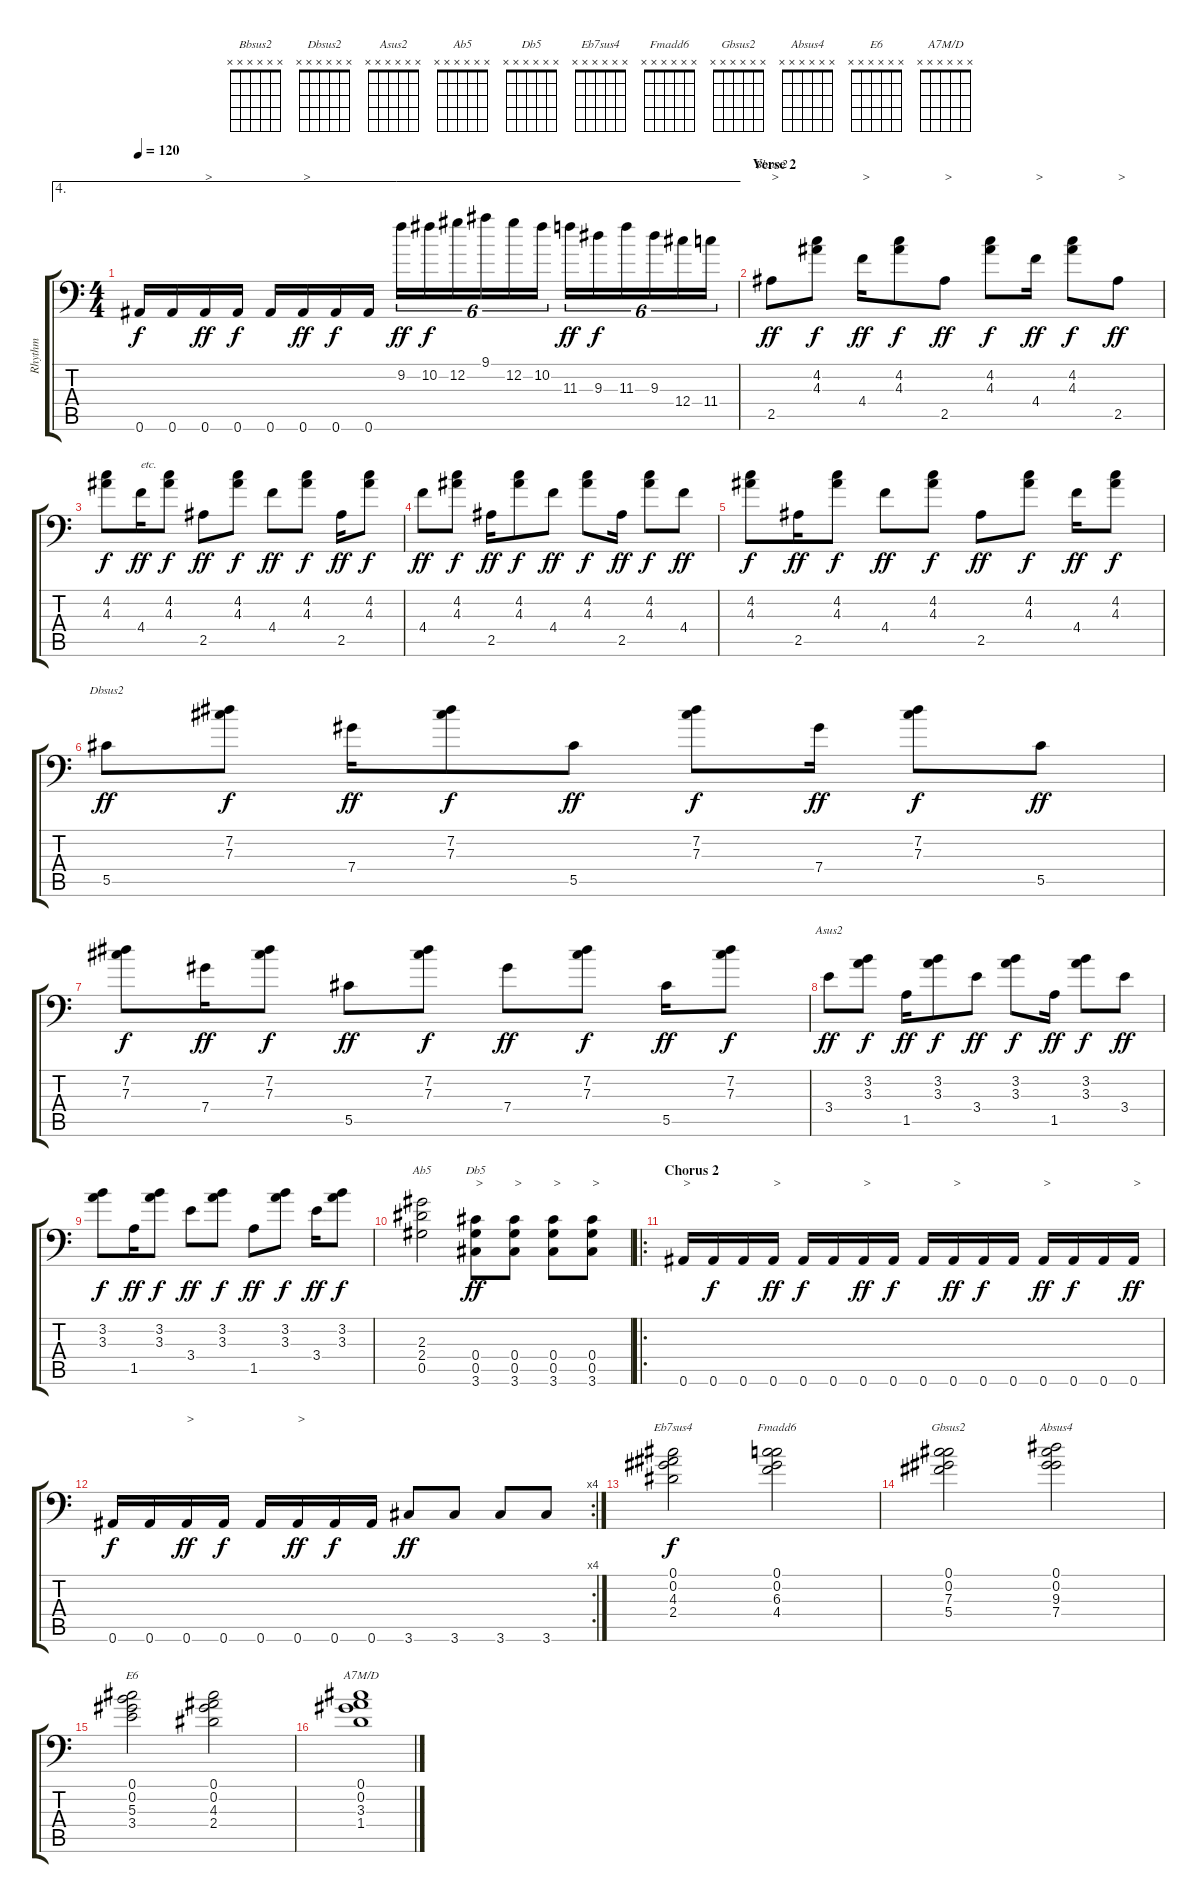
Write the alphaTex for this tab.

\track ("Rhythm" "Rhythm") {instrument distortionguitar}
\staff {score tabs}
\tuning (Db4 Ab3 Gb3 Db3 Ab2 Bb1) {hide}
\chord ("Bbsus2" x x x x x x) {firstfret 0}
\chord ("Dbsus2" x x x x x x) {firstfret 0}
\chord ("Asus2" x x x x x x) {firstfret 0}
\chord ("Ab5" x x x x x x) {firstfret 0}
\chord ("Db5" x x x x x x) {firstfret 0}
\chord ("Eb7sus4" x x x x x x) {firstfret 0}
\chord ("Fmadd6" x x x x x x) {firstfret 0}
\chord ("Gbsus2" x x x x x x) {firstfret 0}
\chord ("Absus4" x x x x x x) {firstfret 0}
\chord ("E6" x x x x x x) {firstfret 0}
\chord ("A7M/D" x x x x x x) {firstfret 0}
\ae 4
\ts (4 4)
\tempo 120
\clef f4
\ks c
0.6.16{dy f} 0.6.16 0.6.16{txt ">" dy ff} 0.6.16{dy f} 0.6.16 0.6.16{txt ">" dy ff} 0.6.16{dy f} 0.6.16 9.2.16{tu (6 4) dy ff} 10.2.16{tu (6 4) dy f} 12.2.16{tu (6 4)} 9.1.16{tu (6 4)} 12.2.16{tu (6 4)} 10.2.16{tu (6 4)} 11.3.16{tu (6 4) dy ff} 9.3.16{tu (6 4) dy f} 11.3.16{tu (6 4)} 9.3.16{tu (6 4)} 12.4.16{tu (6 4)} 11.4.16{tu (6 4)} |
\section ("" "Verse 2")
2.5.8{ch "Bbsus2" txt ">" dy ff} (4.2 4.3).8{dy f} 4.4.16{txt ">" dy ff} (4.2 4.3).8{dy f} 2.5.8{txt ">" dy ff} (4.2 4.3).8{dy f} 4.4.16{txt ">" dy ff} (4.2 4.3).8{dy f} 2.5.8{txt ">" dy ff} |
(4.2 4.3).8{dy f} 4.4.16{txt "etc." dy ff} (4.2 4.3).8{dy f} 2.5.8{dy ff} (4.2 4.3).8{dy f} 4.4.8{dy ff} (4.2 4.3).8{dy f} 2.5.16{dy ff} (4.2 4.3).8{dy f} |
4.4.8{dy ff} (4.2 4.3).8{dy f} 2.5.16{dy ff} (4.2 4.3).8{dy f} 4.4.8{dy ff} (4.2 4.3).8{dy f} 2.5.16{dy ff} (4.2 4.3).8{dy f} 4.4.8{dy ff} |
(4.2 4.3).8{dy f} 2.5.16{dy ff} (4.2 4.3).8{dy f} 4.4.8{dy ff} (4.2 4.3).8{dy f} 2.5.8{dy ff} (4.2 4.3).8{dy f} 4.4.16{dy ff} (4.2 4.3).8{dy f} |
5.5.8{ch "Dbsus2" dy ff} (7.2 7.3).8{dy f} 7.4.16{dy ff} (7.2 7.3).8{dy f} 5.5.8{dy ff} (7.2 7.3).8{dy f} 7.4.16{dy ff} (7.2 7.3).8{dy f} 5.5.8{dy ff} |
(7.2 7.3).8{dy f} 7.4.16{dy ff} (7.2 7.3).8{dy f} 5.5.8{dy ff} (7.2 7.3).8{dy f} 7.4.8{dy ff} (7.2 7.3).8{dy f} 5.5.16{dy ff} (7.2 7.3).8{dy f} |
3.4.8{ch "Asus2" dy ff} (3.2 3.3).8{dy f} 1.5.16{dy ff} (3.2 3.3).8{dy f} 3.4.8{dy ff} (3.2 3.3).8{dy f} 1.5.16{dy ff} (3.2 3.3).8{dy f} 3.4.8{dy ff} |
(3.2 3.3).8{dy f} 1.5.16{dy ff} (3.2 3.3).8{dy f} 3.4.8{dy ff} (3.2 3.3).8{dy f} 1.5.8{dy ff} (3.2 3.3).8{dy f} 3.4.16{dy ff} (3.2 3.3).8{dy f} |
(2.3 2.4 0.5).2{ch "Ab5"} (0.4 0.5 3.6).8{ch "Db5" txt ">" dy ff} (0.4 0.5 3.6).8{txt ">"} (0.4 0.5 3.6).8{txt ">"} (0.4 0.5 3.6).8{txt ">"} |
\ro
\section ("" "Chorus 2")
0.6.16{txt ">"} 0.6.16{dy f} 0.6.16 0.6.16{txt ">" dy ff} 0.6.16{dy f} 0.6.16 0.6.16{txt ">" dy ff} 0.6.16{dy f} 0.6.16 0.6.16{txt ">" dy ff} 0.6.16{dy f} 0.6.16 0.6.16{txt ">" dy ff} 0.6.16{dy f} 0.6.16 0.6.16{txt ">" dy ff} |
\rc 4
0.6.16{dy f} 0.6.16 0.6.16{txt ">" dy ff} 0.6.16{dy f} 0.6.16 0.6.16{txt ">" dy ff} 0.6.16{dy f} 0.6.16 3.6.8{dy ff} 3.6.8 3.6.8 3.6.8 |
(0.1 0.2 4.3 2.4).2{ch "Eb7sus4" dy f} (0.1 0.2 6.3 4.4).2{ch "Fmadd6"} |
(0.1 0.2 7.3 5.4).2{ch "Gbsus2"} (0.1 0.2 9.3 7.4).2{ch "Absus4"} |
(0.1 0.2 5.3 3.4).2{ch "E6"} (0.1 0.2 4.3 2.4).2 |
(0.1 0.2 3.3 1.4).1{ch "A7M/D"}
